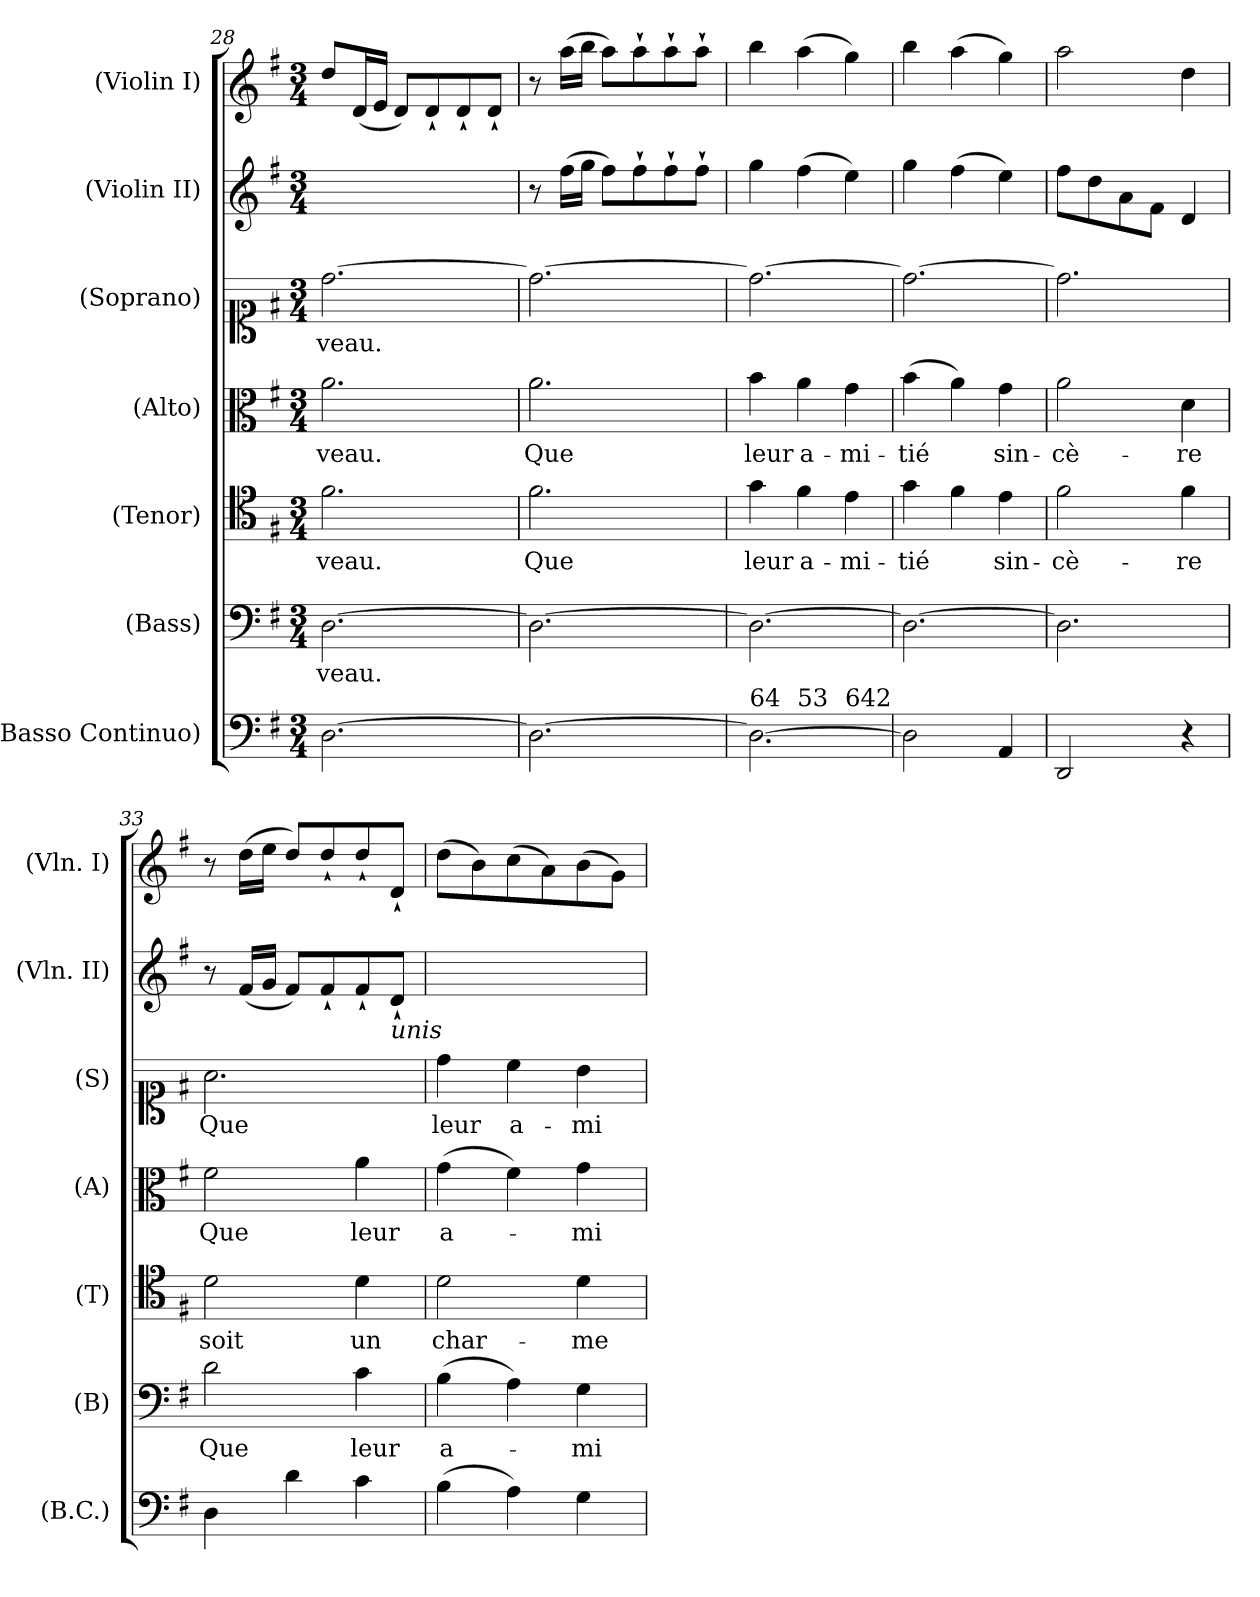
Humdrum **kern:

**kern	**kern	**text	**kern	**text	**kern	**text	**kern	**text	**kern	**kern
*part7	*part6	*part6	*part5	*part5	*part4	*part4	*part3	*part3	*part2	*part1
*staff7	*staff6	*staff6	*staff5	*staff5	*staff4	*staff4	*staff3	*staff3	*staff2	*staff1
*I"(Basso Continuo)	*I"(Bass)	*	*I"(Tenor)	*	*I"(Alto)	*	*I"(Soprano)	*	*I"(Violin II)	*I"(Violin I)
*I'(B.C.)	*I'(B)	*	*I'(T)	*	*I'(A)	*	*I'(S)	*	*I'(Vln. II)	*I'(Vln. I)
*clefF4	*clefF4	*	*clefC4	*	*clefC3	*	*clefC1	*	*clefG2	*clefG2
*k[f#]	*k[f#]	*	*k[f#]	*	*k[f#]	*	*k[f#]	*	*k[f#]	*k[f#]
*G:	*G:	*	*G:	*	*G:	*	*G:	*	*G:	*G:
*M3/4	*M3/4	*	*M3/4	*	*M3/4	*	*M3/4	*	*M3/4	*M3/4
=28	=28	=28	=28	=28	=28	=28	=28	=28	=28	=28
[2.D\	[2.D\	-veau.	2.f#\	-veau.	2.a\	-veau.	[2.dd\	-veau.	2.ryy	8dd/L
.	.	.	.	.	.	.	.	.	.	(16d/L
.	.	.	.	.	.	.	.	.	.	16e/JJ
.	.	.	.	.	.	.	.	.	.	8d/L)
.	.	.	.	.	.	.	.	.	.	8d`</
.	.	.	.	.	.	.	.	.	.	8d`</
.	.	.	.	.	.	.	.	.	.	8d`</J
=29	=29	=29	=29	=29	=29	=29	=29	=29	=29	=29
2.D\_	2.D\_	.	2.f#\	Que	2.a\	Que	2.dd\_	.	8r	8r
.	.	.	.	.	.	.	.	.	(16ff#\LL	(16aa\LL
.	.	.	.	.	.	.	.	.	16gg\JJ	16bb\JJ
.	.	.	.	.	.	.	.	.	8ff#\L)	8aa\L)
.	.	.	.	.	.	.	.	.	8ff#`>\	8aa`>\
.	.	.	.	.	.	.	.	.	8ff#`>\	8aa`>\
.	.	.	.	.	.	.	.	.	8ff#`>\J	8aa`>\J
=30	=30	=30	=30	=30	=30	=30	=30	=30	=30	=30
*^	*	*	*	*	*	*	*	*	*	*
!LO:TX:a:t=64	!	!	!	!	!	!	!	!	!	!	!
2.D\_	4D\yy	2.D\_	.	4g\	leur	4b\	leur	2.dd\_	.	4gg\	4bb\
!	!LO:TX:a:t=53	!	!	!	!	!	!	!	!	!	!
.	4D\yy	.	.	4f#\	a-	4a\	a-	.	.	(4ff#\	(4aa\
!	!LO:TX:a:t=642	!	!	!	!	!	!	!	!	!	!
.	4D\yy	.	.	4e\	-mi-	4g\	-mi-	.	.	4ee\)	4gg\)
=31	=31	=31	=31	=31	=31	=31	=31	=31	=31	=31	=31
!LO:TX:a:t=53	!	!	!	!	!	!	!	!	!	!	!
*v	*v	*	*	*	*	*	*	*	*	*	*
2D\]	2.D\_	.	4g\	-tié	(4b\	-tié	2.dd\_	.	4gg\	4bb\
.	.	.	4f#\	.	4a\)	.	.	.	(4ff#\	(4aa\
4AA/	.	.	4e\	sin-	4g\	sin-	.	.	4ee\)	4gg\)
!!LO:LB:g=z
=32	=32	=32	=32	=32	=32	=32	=32	=32	=32	=32
2DD/	2.D\]	.	2f#\	-cè-	2a\	-cè-	2.dd\]	.	8ff#\L	2aa\
.	.	.	.	.	.	.	.	.	8dd\	.
.	.	.	.	.	.	.	.	.	8a\	.
.	.	.	.	.	.	.	.	.	8f#\J	.
4r	.	.	4f#\	-re	4d\	-re	.	.	4d/	4dd\
=33	=33	=33	=33	=33	=33	=33	=33	=33	=33	=33
4D\	2d\	Que	2d\	soit	2f#\	Que	2.a\	Que	8r	8r
.	.	.	.	.	.	.	.	.	(16f#/LL	(16dd\LL
.	.	.	.	.	.	.	.	.	16g/JJ	16ee\JJ
4d\	.	.	.	.	.	.	.	.	8f#/L)	8dd/L)
.	.	.	.	.	.	.	.	.	8f#`</	8dd`</
4c\	4c\	leur	4d\	un	4a\	leur	.	.	8f#`</	8dd`</
!	!	!	!	!	!	!	!	!	!LO:TX:b:i:t=unis	!
.	.	.	.	.	.	.	.	.	8d`</J	8d`</J
=34	=34	=34	=34	=34	=34	=34	=34	=34	=34	=34
(4B\	(4B\	a-	2d\	char-	(4g\	a-	4dd\	leur	2.ryy	(8dd\L
.	.	.	.	.	.	.	.	.	.	8b\)
4A\)	4A\)	.	.	.	4f#\)	.	4cc\	a-	.	(8cc\
.	.	.	.	.	.	.	.	.	.	8a\)
4G\	4G\	-mi-	4d\	-me	4g\	-mi-	4b\	-mi-	.	(8b\
.	.	.	.	.	.	.	.	.	.	8g\J)
=	=	=	=	=	=	=	=	=	=	=
*-	*-	*-	*-	*-	*-	*-	*-	*-	*-	*-
